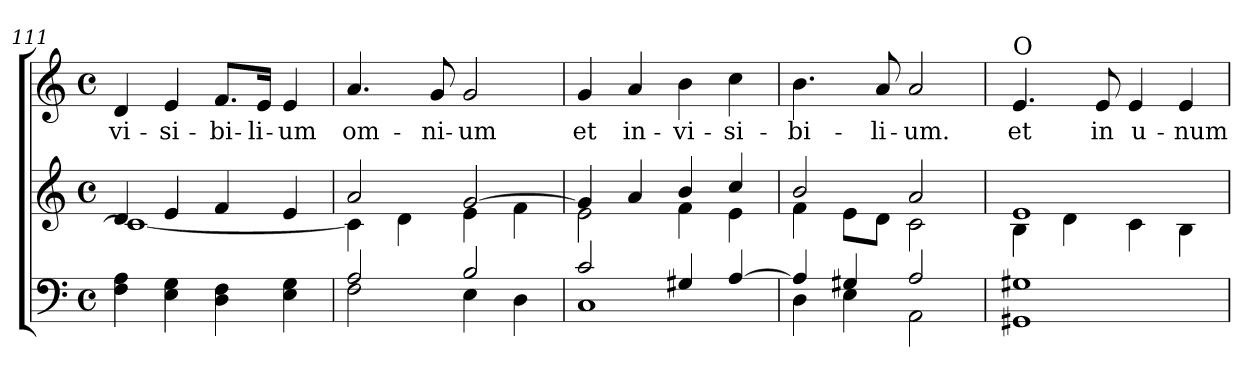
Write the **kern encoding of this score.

**kern	**kern	**kern	**text
*part2	*part2	*part1	*part1
*staff3	*staff2	*staff1	*staff1
*clefF4	*clefG2	*clefG2	*
*k[]	*k[]	*k[]	*
*C:	*C:	*C:	*
*M4/4	*M4/4	*M4/4	*
*met(c)	*met(c)	*met(c)	*
=111	=111	=111	=111
*	*^	*	*
!	!	!	!	!LO:LY:b
4F\ 4A\	4d/	1c_	4d/	vi-
!	!	!	!	!LO:LY:b
4E\ 4G\	4e/	.	4e/	-si-
!	!	!	!	!LO:LY:b
4D\ 4F\	4f/	.	8.f/L	-bi-
!	!	!	!	!LO:LY:b
.	.	.	16e/Jk	-li-
!	!	!	!	!LO:LY:b
4E\ 4G\	4e/	.	4e/	-um
=112	=112	=112	=112	=112
*^	*	*	*	*
!	!	!	!	!	!LO:LY:b
2A/	2F\	2a/	4c\]	4.a/	om-
.	.	.	4d\	.	.
!	!	!	!	!	!LO:LY:b
.	.	.	.	8g/	-ni-
!	!	!	!	!	!LO:LY:b
2B/	4E\	[>2g/	4e\	2g/	-um
.	4D\	.	4f\	.	.
!!LO:PB:g=z
=113	=113	=113	=113	=113	=113
!	!	!	!	!	!LO:LY:b
2c/	1C	4g/]	2e\	4g/	et
!	!	!	!	!	!LO:LY:b
.	.	4a/	.	4a/	in-
!	!	!	!	!	!LO:LY:b
4G#X/	.	4b/	4f\	4b\	-vi-
!	!	!	!	!	!LO:LY:b
[>4A/	.	4cc/	4e\	4cc\	-si-
=114	=114	=114	=114	=114	=114
!	!	!	!	!	!LO:LY:b
4A/]	4D\	2b/	4f\	4.b\	-bi-
4G#X/	4E\	.	8e\L	.	.
!	!	!	!	!	!LO:LY:b
.	.	.	8d\J	8a/	-li-
!	!	!	!	!	!LO:LY:b
2A/	2AA\	2a/	2c\	2a/	-um.
=115	=115	=115	=115	=115	=115
!	!	!	!	!LO:TX:a:t=O	!
!	!	!	!	!	!LO:LY:b
1G#X	1GG#X	1e	4B\	4.e/	et
.	.	.	4d\	.	.
!	!	!	!	!	!LO:LY:b
.	.	.	.	8e/	in
!	!	!	!	!	!LO:LY:b
.	.	.	4c\	4e/	u-
!	!	!	!	!	!LO:LY:b
.	.	.	4B\	4e/	-num
*v	*v	*	*	*	*
*	*v	*v	*	*
=	=	=	=
*-	*-	*-	*-
